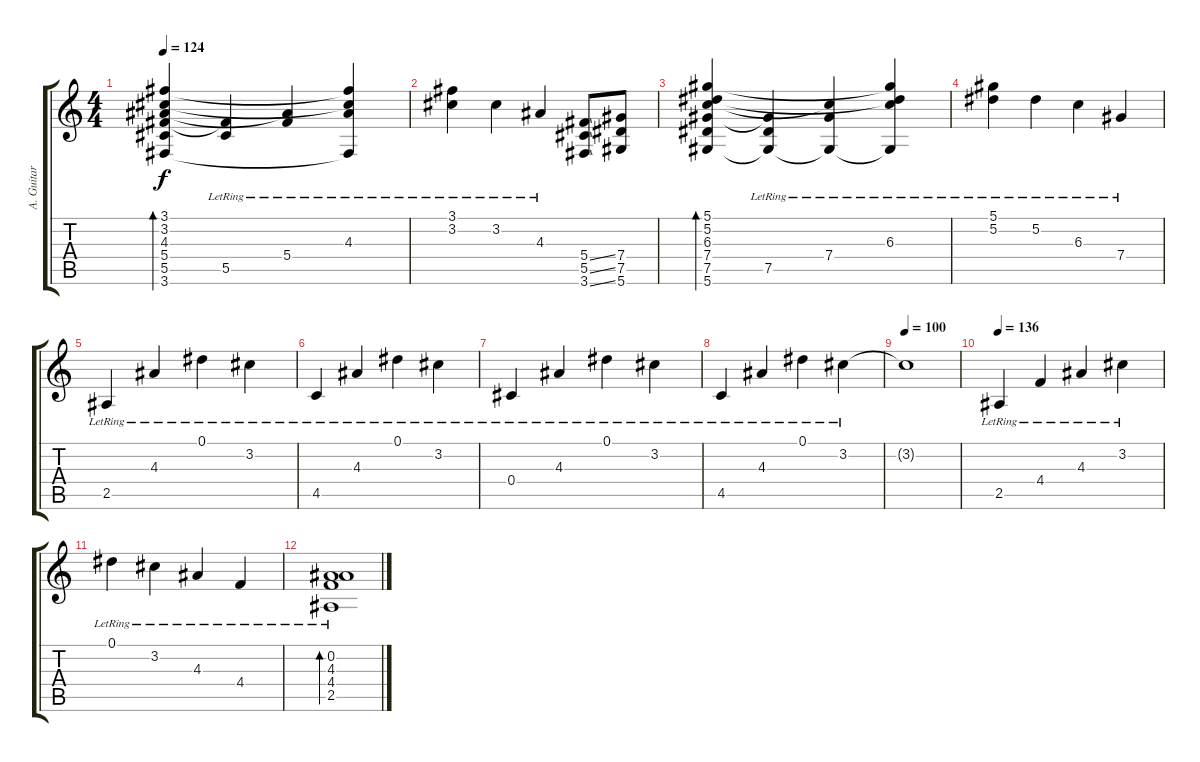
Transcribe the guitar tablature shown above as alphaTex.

\track ("A. Guitar (Slash)" "A. Guitar ") {instrument acousticguitarsteel}
\staff {score tabs}
\tuning (Eb4 Bb3 Gb3 Db3 Ab2 Eb2) {hide}
\ts (4 4)
\tempo 124
\clef g2
\ks c
(3.1 3.2 4.3 5.4 5.5 3.6).4{bd 240 dy f} (5.4{t} 5.5{lr}).4 (4.3{t} 5.4{lr}).4 (3.1{t} 3.2{t} 4.3{lr} 3.6{t}).4 |
(3.1{lr} 3.2{lr}).4 3.2{lr}.4 4.3{lr}.4 (5.4{ss} 5.5{ss} 3.6{ss}).8 (7.4 7.5 5.6).8 |
(5.1 5.2 6.3 7.4 7.5 5.6).4{bd 240} (7.4{t} 7.5{lr} 5.6{t}).4 (6.3{t} 7.4{lr} 5.6{t}).4 (5.1{t} 5.2{t} 6.3{lr} 5.6{t}).4 |
(5.1{lr} 5.2{lr}).4 5.2{lr}.4 6.3{lr}.4 7.4{lr}.4 |
2.5{lr}.4 4.3{lr}.4 0.1{lr}.4 3.2{lr}.4 |
4.5{lr}.4 4.3{lr}.4 0.1{lr}.4 3.2{lr}.4 |
0.4{lr}.4 4.3{lr}.4 0.1{lr}.4 3.2{lr}.4 |
4.5{lr}.4 4.3{lr}.4 0.1{lr}.4 3.2{lr}.4 |
\tempo 100
3.2{t}.1 |
\tempo 136
2.5{lr}.4 4.4{lr}.4 4.3{lr}.4 3.2{lr}.4 |
0.1{lr}.4 3.2{lr}.4 4.3{lr}.4 4.4{lr}.4 |
(0.2{lr} 4.3{lr} 4.4{lr} 2.5{lr}).1{bd 480}
